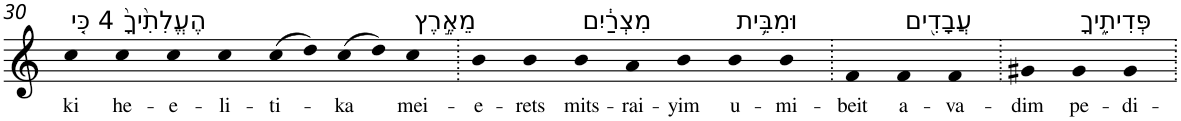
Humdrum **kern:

**kern	**text
*part1	*part1
*staff1	*staff1
*I"Piano	*
*I'Pno	*
!!LO:PB:g=z
*clefG2	*
*k[]	*
=30	=30
!LO:TX:a:t=4 כִּ֤י	!
!	!LO:LY:b
4cc	ki
!LO:TX:a:t=הֶעֱלִתִ֙יךָ֙	!
!	!LO:LY:b
4cc	he-
!	!LO:LY:b
4cc	-e-
!	!LO:LY:b
4cc	-li-
!	!LO:LY:b
(>8cc	-ti-
8dd)	.
!	!LO:LY:b
(>8cc	-ka
8dd)	.
!LO:TX:a:t=מֵאֶ֣רֶץ	!
!	!LO:LY:b
4cc	mei-
=31.	=31.
!	!LO:LY:b
4b	-e-
!	!LO:LY:b
4b	-rets
!LO:TX:a:t=מִצְרַ֔יִם	!
!	!LO:LY:b
4b	mits-
!	!LO:LY:b
4a	-rai-
!	!LO:LY:b
4b	-yim
!LO:TX:a:t=וּמִבֵּ֥ית	!
!	!LO:LY:b
4b	u-
!	!LO:LY:b
4b	-mi-
=32.	=32.
!	!LO:LY:b
4f	-beit
!LO:TX:a:t=עֲבָדִ֖ים	!
!	!LO:LY:b
4f	a-
!	!LO:LY:b
4f	-va-
=33.	=33.
!	!LO:LY:b
4g#X	-dim
!LO:TX:a:t=פְּדִיתִ֑יךָ	!
!	!LO:LY:b
4g#	pe-
!	!LO:LY:b
4g#	-di-
=.	=.
*-	*-
